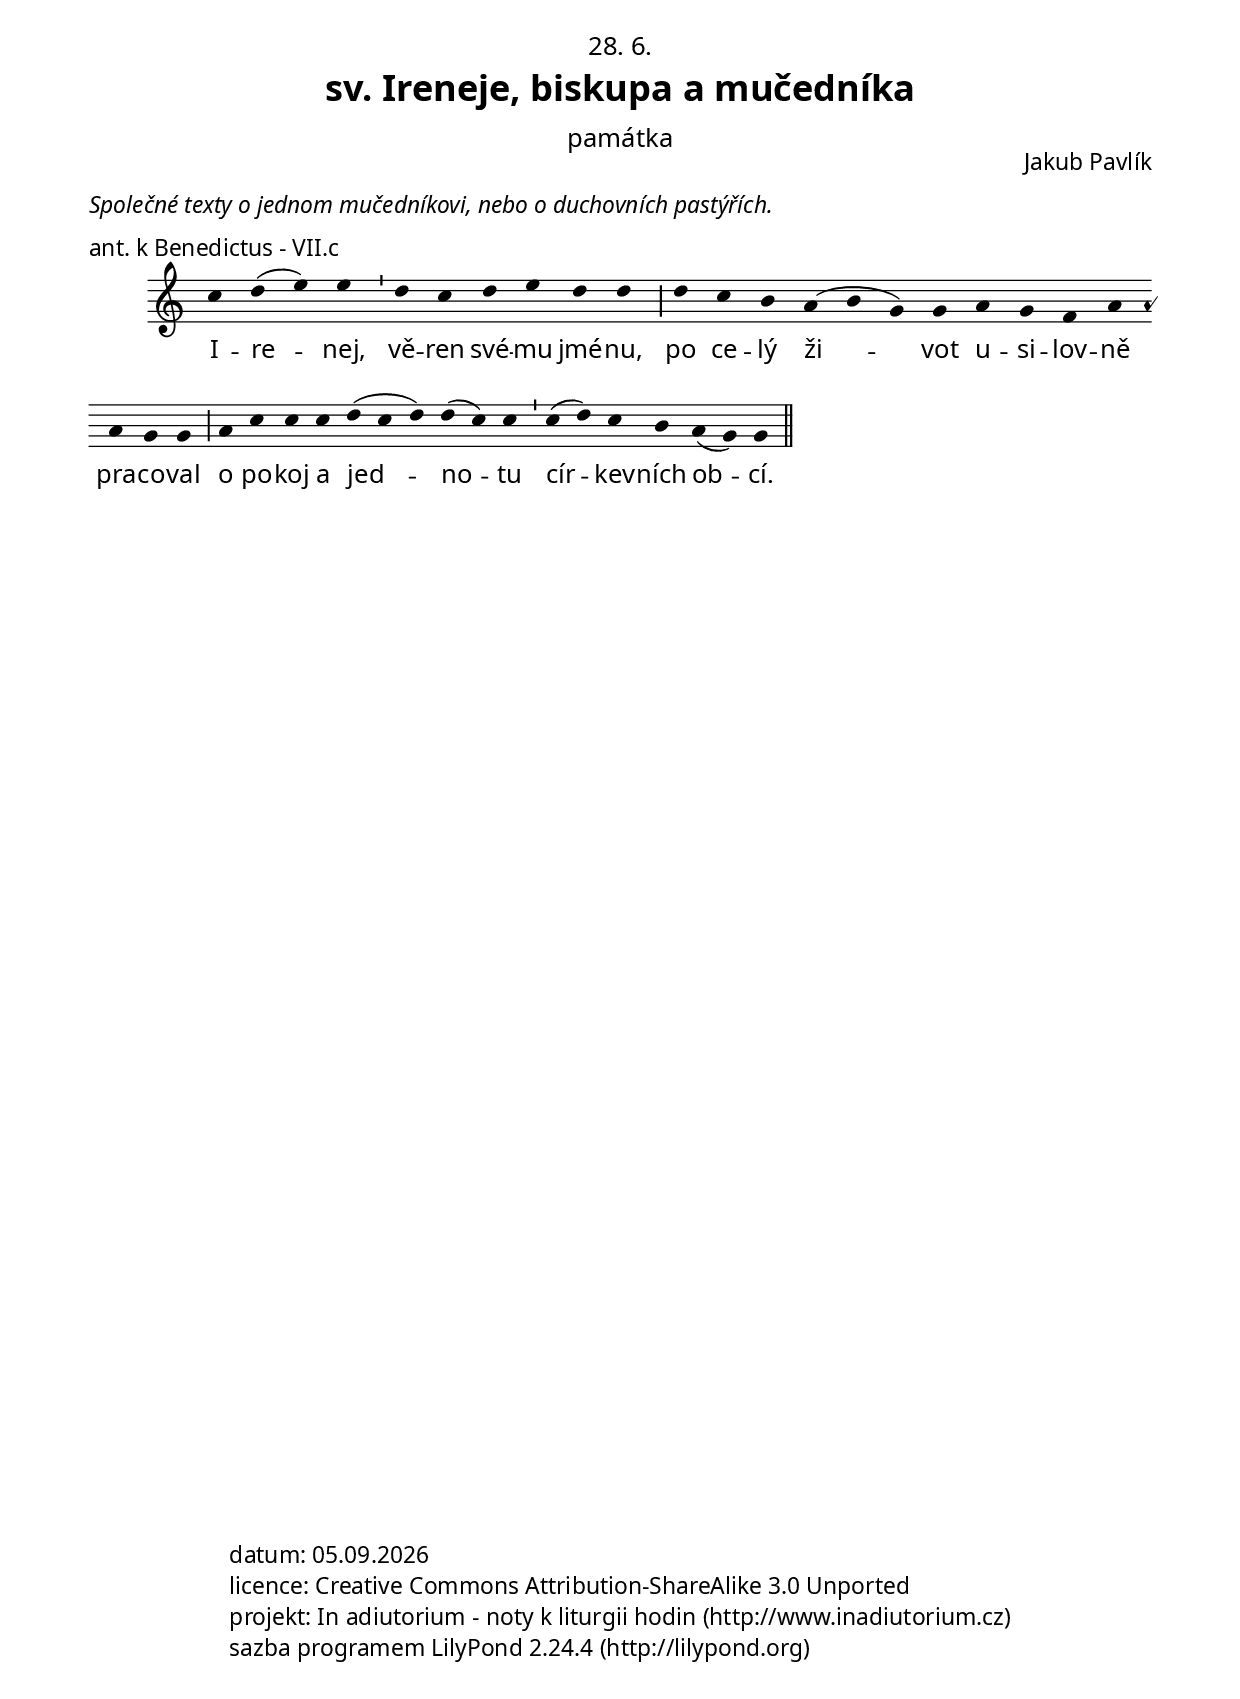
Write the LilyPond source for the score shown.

\version "2.19.16"

\include "../spolecne.ly"

\header {
  title = \markup\titleSvatek
            "sv. Ireneje, biskupa a mučedníka"
            "památka"
            "28. 6."
  composer = "Jakub Pavlík"
}

\markup\communia #'(#:mucednik #:pastyr)

\score {
  \relative c'' {
    \choralniRezim
    c4 d( e) e \barMin
    d c d e d d \barMaior
    d c b a( b g) g a g f a a g g \barMaior
    a c c c d( c d) d( c) c \barMin
    c( d) c b a( g) g \barFinalis
  }
  \addlyrics {
    I -- re -- nej,
    vě -- ren své -- mu jmé -- nu,
    po ce -- lý ži -- vot u -- si -- lov -- ně pra -- co -- val
    o po -- koj a jed -- no -- tu
    cír -- kev -- ních ob -- cí.
  }
  \header {
    quid = "ant. k Benedictus"
    modus = "VII"
    differentia = "c"
    psalmus = ""
    id = "aben"
    piece = \markup {\sestavTitulekBezZalmu}
  }
}